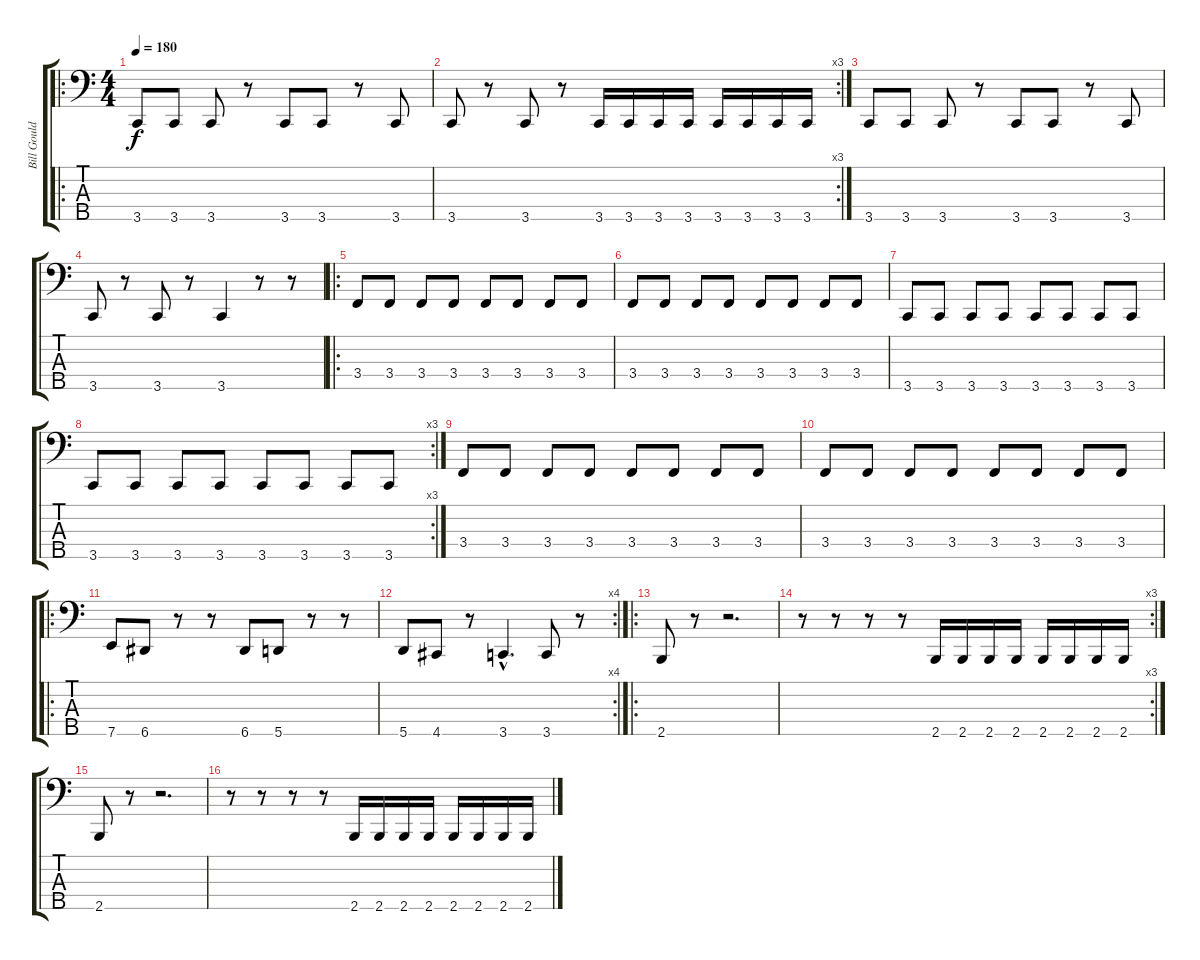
\track ("Bill Gould" "Bill Gould") {instrument slapbass2}
\staff {score tabs}
\tuning (F2 C2 G1 D1 A0) {hide}
\ro
\ts (4 4)
\tempo 180
\clef f4
\ks c
3.5.8{dy f} 3.5.8 3.5.8 r.8 3.5.8 3.5.8 r.8 3.5.8 |
\rc 3
3.5.8 r.8 3.5.8 r.8 3.5.16 3.5.16 3.5.16 3.5.16 3.5.16 3.5.16 3.5.16 3.5.16 |
3.5.8 3.5.8 3.5.8 r.8 3.5.8 3.5.8 r.8 3.5.8 |
3.5.8 r.8 3.5.8 r.8 3.5.4 r.8 r.8 |
\ro
3.4.8 3.4.8 3.4.8 3.4.8 3.4.8 3.4.8 3.4.8 3.4.8 |
3.4.8 3.4.8 3.4.8 3.4.8 3.4.8 3.4.8 3.4.8 3.4.8 |
3.5.8 3.5.8 3.5.8 3.5.8 3.5.8 3.5.8 3.5.8 3.5.8 |
\rc 3
3.5.8 3.5.8 3.5.8 3.5.8 3.5.8 3.5.8 3.5.8 3.5.8 |
3.4.8 3.4.8 3.4.8 3.4.8 3.4.8 3.4.8 3.4.8 3.4.8 |
3.4.8 3.4.8 3.4.8 3.4.8 3.4.8 3.4.8 3.4.8 3.4.8 |
\ro
7.5.8 6.5.8 r.8 r.8 6.5.8 5.5.8 r.8 r.8 |
\rc 4
5.5.8 4.5.8 r.8 3.5{hac}.4{d} 3.5.8 r.8 |
\ro
2.5.8 r.8 r.2{d} |
\rc 3
r.8 r.8 r.8 r.8 2.5.16 2.5.16 2.5.16 2.5.16 2.5.16 2.5.16 2.5.16 2.5.16 |
2.5.8 r.8 r.2{d} |
r.8 r.8 r.8 r.8 2.5.16 2.5.16 2.5.16 2.5.16 2.5.16 2.5.16 2.5.16 2.5.16
